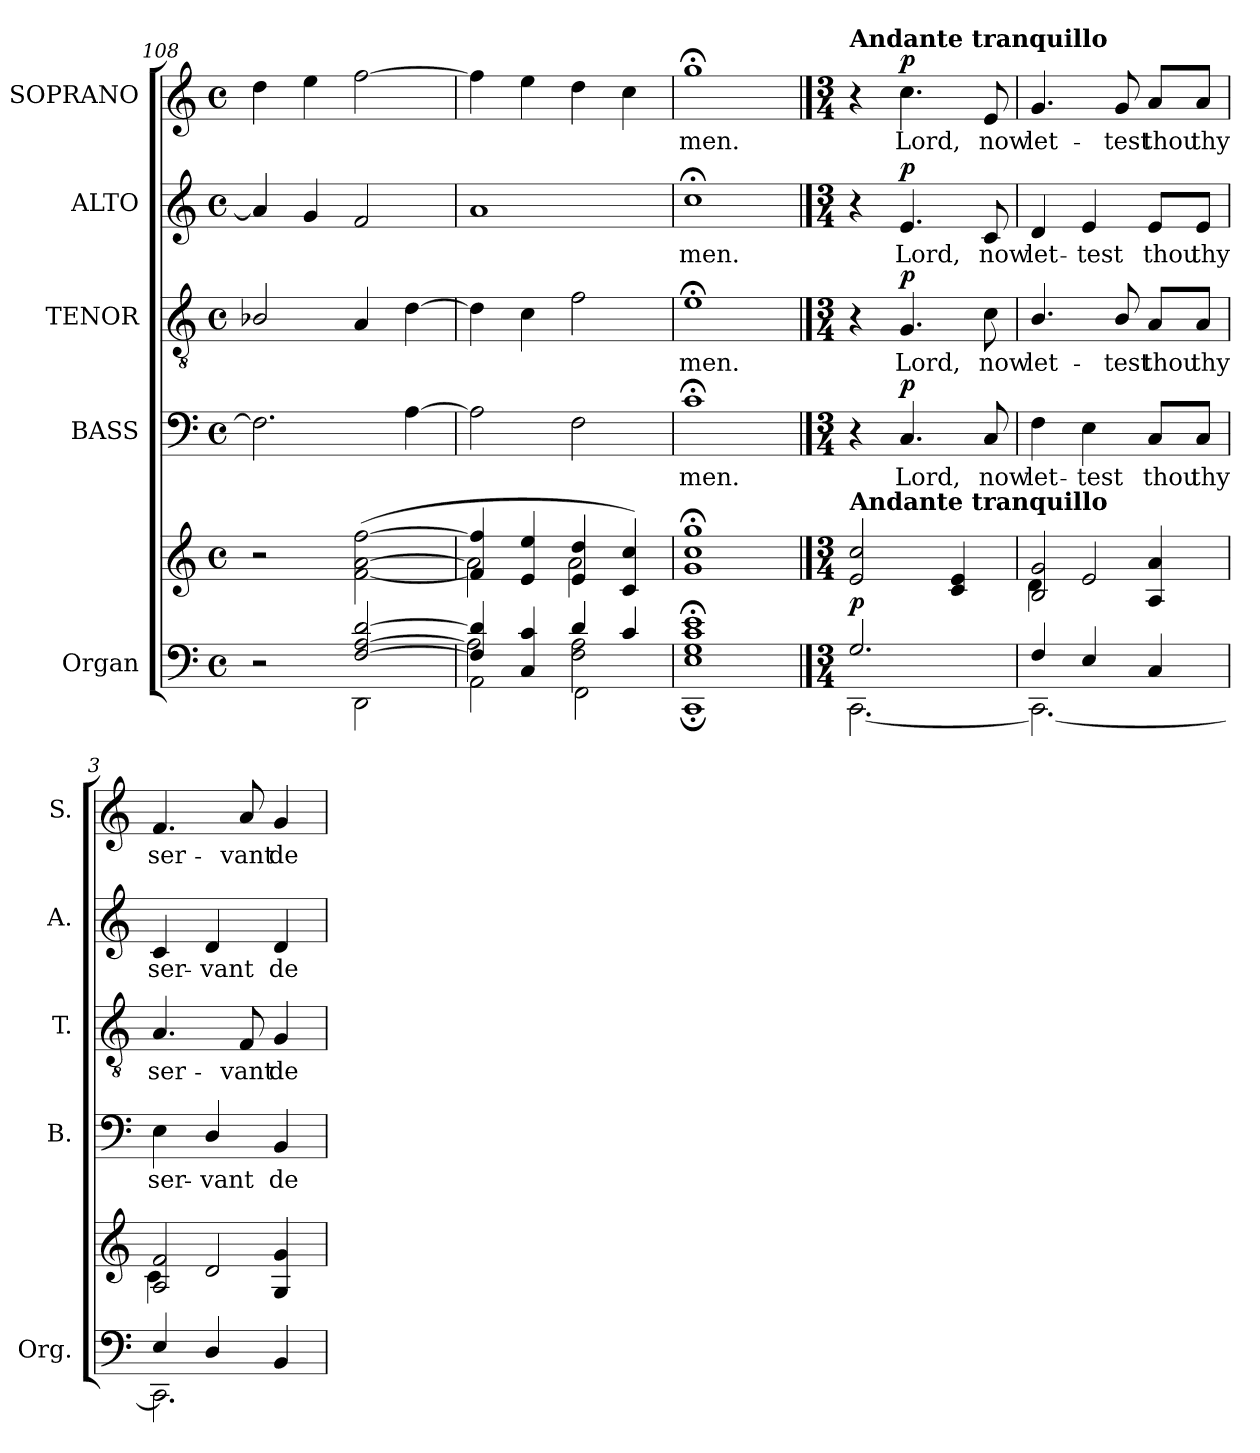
**kern	**kern	**dynam	**kern	**text	**dynam	**kern	**text	**dynam	**kern	**text	**dynam	**kern	**text	**dynam
*part5	*part5	*part5	*part4	*part4	*part4	*part3	*part3	*part3	*part2	*part2	*part2	*part1	*part1	*part1
*staff6	*staff5	*staff5/6	*staff4	*staff4	*staff4	*staff3	*staff3	*staff3	*staff2	*staff2	*staff2	*staff1	*staff1	*staff1
*I"Organ	*	*	*I"BASS	*	*	*I"TENOR	*	*	*I"ALTO	*	*	*I"SOPRANO	*	*
*I'Org.	*	*	*I'B.	*	*	*I'T.	*	*	*I'A.	*	*	*I'S.	*	*
*clefF4	*clefG2	*	*clefF4	*	*	*clefGv2	*	*	*clefG2	*	*	*clefG2	*	*
*	*	*	*	*	*	*ITrd7c12	*	*	*	*	*	*	*	*
*k[]	*k[]	*	*k[]	*	*	*k[]	*	*	*k[]	*	*	*k[]	*	*
*C:	*C:	*	*C:	*	*	*C:	*	*	*C:	*	*	*C:	*	*
*M4/4	*M4/4	*	*M4/4	*	*	*M4/4	*	*	*M4/4	*	*	*M4/4	*	*
*met(c)	*met(c)	*	*met(c)	*	*	*met(c)	*	*	*met(c)	*	*	*met(c)	*	*
=108	=108	=108	=108	=108	=108	=108	=108	=108	=108	=108	=108	=108	=108	=108
*^	*	*	*	*	*	*	*	*	*	*	*	*	*	*
2r	2ryy	2r	.	2.Fi\]	.	.	2BB-Xi/	.	.	4ai/]	.	.	4ddi\	.	.
.	.	.	.	.	.	.	.	.	.	4gi/	.	.	4eei\	.	.
[2Fi/ [2Ai [2di	2DDi\	([2fi\ [2ai [2ffi	.	.	.	.	4AAi/	.	.	2fi/	.	.	[2ffi\	.	.
.	.	.	.	[4Ai\	.	.	[4Di\	.	.	.	.	.	.	.	.
=109	=109	=109	=109	=109	=109	=109	=109	=109	=109	=109	=109	=109	=109	=109	=109
*	*^	*^	*	*	*	*	*	*	*	*	*	*	*	*	*
4Fi/] 4di]	2Ai\]	2AAi\	4fi/] 4ffi]	2ai\]	.	2Ai\]	.	.	4Di\]	.	.	1ai	.	.	4ffi\]	.	.
4Ci/ 4ci	.	.	4ei/ 4eei	.	.	.	.	.	4Ci\	.	.	.	.	.	4eei\	.	.
4di/	2Fi\ 2Ai	2FFi\	4ei/ 4ddi	2ai\	.	2Fi\	.	.	2Fi\	.	.	.	.	.	4ddi\	.	.
4ci/	.	.	4ci/ 4cci)	.	.	.	.	.	.	.	.	.	.	.	4cci\	.	.
*	*v	*v	*	*	*	*	*	*	*	*	*	*	*	*	*	*	*
*	*	*v	*v	*	*	*	*	*	*	*	*	*	*	*	*	*
=110	=110	=110	=110	=110	=110	=110	=110	=110	=110	=110	=110	=110	=110	=110	=110
!	!	!	!	!	!LO:LY:b:color=#000000	!	!	!	!	!	!	!	!	!	!
!	!	!	!	!	!	!	!	!LO:LY:b:color=#000000	!	!	!	!	!	!	!
!	!	!	!	!	!	!	!	!	!	!	!LO:LY:b:color=#000000	!	!	!	!
!	!	!	!	!	!	!	!	!	!	!	!	!	!	!LO:LY:b:color=#000000	!
1Ei; 1Gi; 1ci; 1ei;	1CC;i	1gi; 1cci; 1ggi;	.	1c;i	-men.	.	1E;i	-men.	.	1cc;i	-men.	.	1gg;i	-men.	.
!!LO:PB:g=z
==1	==1	==1	==1	==1	==1	==1	==1	==1	==1	==1	==1	==1	==1	==1	==1
*M3/4	*	*M3/4	*	*M3/4	*	*	*M3/4	*	*	*M3/4	*	*	*M3/4	*	*
*	*	*MM80	*	*	*	*	*	*	*	*	*	*	*MM80	*	*
!	!	!	!	!	!	!	!	!	!	!	!	!	!LO:TX:a:B:t=Andante tranquillo	!	!
!	!	!LO:TX:a:B:t=Andante tranquillo	!	!	!	!	!	!	!	!	!	!	!	!	!
2.Gi/	[2.CCi\	2ei/ 2cci	p	4r	.	.	4r	.	.	4r	.	.	4r	.	.
!	!	!	!	!	!LO:LY:b:color=#000000	!	!	!	!	!	!	!	!	!	!
!	!	!	!	!	!	!	!	!LO:LY:b:color=#000000	!	!	!	!	!	!	!
!	!	!	!	!	!	!	!	!	!	!	!LO:LY:b:color=#000000	!	!	!	!
!	!	!	!	!	!	!	!	!	!	!	!	!	!	!LO:LY:b:color=#000000	!
.	.	.	.	4.Ci/	Lord,	p	4.GGi/	Lord,	p	4.ei/	Lord,	p	4.cci\	Lord,	p
.	.	4ci/ 4ei	.	.	.	.	.	.	.	.	.	.	.	.	.
!	!	!	!	!	!LO:LY:b:color=#000000	!	!	!	!	!	!	!	!	!	!
!	!	!	!	!	!	!	!	!LO:LY:b:color=#000000	!	!	!	!	!	!	!
!	!	!	!	!	!	!	!	!	!	!	!LO:LY:b:color=#000000	!	!	!	!
!	!	!	!	!	!	!	!	!	!	!	!	!	!	!LO:LY:b:color=#000000	!
.	.	.	.	8Ci/	now	.	8Ci\	now	.	8ci/	now	.	8ei/	now	.
=2	=2	=2	=2	=2	=2	=2	=2	=2	=2	=2	=2	=2	=2	=2	=2
*	*	*^	*	*	*	*	*	*	*	*	*	*	*	*	*
!	!	!	!	!	!	!LO:LY:b:color=#000000	!	!	!	!	!	!	!	!	!	!
!	!	!	!	!	!	!	!	!	!LO:LY:b:color=#000000	!	!	!	!	!	!	!
!	!	!	!	!	!	!	!	!	!	!	!	!LO:LY:b:color=#000000	!	!	!	!
!	!	!	!	!	!	!	!	!	!	!	!	!	!	!	!LO:LY:b:color=#000000	!
*	*	*	*^	*	*	*	*	*	*	*	*	*	*	*	*	*
4Fi/	2.CCi\_	2Bi/ 2gi	4di\	4.ryy	.	4Fi\	let-	.	4.BBi/	let-	.	4di/	let-	.	4.gi/	let-	.
!	!	!	!	!	!	!	!LO:LY:b:color=#000000	!	!	!	!	!	!	!	!	!	!
!	!	!	!	!	!	!	!	!	!	!	!	!	!LO:LY:b:color=#000000	!	!	!	!
4Ei/	.	.	2ei/	.	.	4Ei\	-test	.	.	.	.	4ei/	-test	.	.	.	.
!	!	!	!	!	!	!	!	!	!	!LO:LY:b:color=#000000	!	!	!	!	!	!	!
*	*	*MM66	*	*	*	*	*	*	*	*	*	*	*	*	*MM66	*	*
!	!	!	!	!	!	!	!	!	!	!	!	!	!	!	!	!LO:LY:b:color=#000000	!
.	.	.	.	4.ryy	.	.	.	.	8BBi/	-test	.	.	.	.	8gi/	-test	.
!	!	!	!	!	!	!	!LO:LY:b:color=#000000	!	!	!	!	!	!	!	!	!	!
!	!	!	!	!	!	!	!	!	!	!LO:LY:b:color=#000000	!	!	!	!	!	!	!
!	!	!	!	!	!	!	!	!	!	!	!	!	!LO:LY:b:color=#000000	!	!	!	!
!	!	!	!	!	!	!	!	!	!	!	!	!	!	!	!	!LO:LY:b:color=#000000	!
4Ci/	.	4Ai/ 4ai	.	.	.	8Ci/L	thou	.	8AAi/L	thou	.	8ei/L	thou	.	8ai/L	thou	.
!	!	!	!	!	!	!	!LO:LY:b:color=#000000	!	!	!	!	!	!	!	!	!	!
!	!	!	!	!	!	!	!	!	!	!LO:LY:b:color=#000000	!	!	!	!	!	!	!
!	!	!	!	!	!	!	!	!	!	!	!	!	!LO:LY:b:color=#000000	!	!	!	!
!	!	!	!	!	!	!	!	!	!	!	!	!	!	!	!	!LO:LY:b:color=#000000	!
.	.	.	.	.	.	8Ci/J	thy	.	8AAi/J	thy	.	8ei/J	thy	.	8ai/J	thy	.
*	*	*	*v	*v	*	*	*	*	*	*	*	*	*	*	*	*	*
=3	=3	=3	=3	=3	=3	=3	=3	=3	=3	=3	=3	=3	=3	=3	=3	=3
*	*	*	*^	*	*	*	*	*	*	*	*	*	*	*	*	*
!	!	!	!	!	!	!	!LO:LY:b:color=#000000	!	!	!	!	!	!	!	!	!	!
*	*	*	*v	*v	*	*	*	*	*	*	*	*	*	*	*	*	*
*	*	*	*^	*	*	*	*	*	*	*	*	*	*	*	*	*
!	!	!	!	!	!	!	!	!	!	!LO:LY:b:color=#000000	!	!	!	!	!	!	!
*	*	*	*v	*v	*	*	*	*	*	*	*	*	*	*	*	*	*
*	*	*	*^	*	*	*	*	*	*	*	*	*	*	*	*	*
!	!	!	!	!	!	!	!	!	!	!	!	!	!LO:LY:b:color=#000000	!	!	!	!
*	*	*	*v	*v	*	*	*	*	*	*	*	*	*	*	*	*	*
*	*	*	*^	*	*	*	*	*	*	*	*	*	*	*	*	*
!	!	!	!	!	!	!	!	!	!	!	!	!	!	!	!	!LO:LY:b:color=#000000	!
*	*	*	*v	*v	*	*	*	*	*	*	*	*	*	*	*	*	*
4Ei/	2.CCi\]	2Ai/ 2fi	4ci\	.	4Ei\	ser-	.	4.AAi/	ser-	.	4ci/	ser-	.	4.fi/	ser-	.
!	!	!	!	!	!	!LO:LY:b:color=#000000	!	!	!	!	!	!	!	!	!	!
!	!	!	!	!	!	!	!	!	!	!	!	!LO:LY:b:color=#000000	!	!	!	!
4Di/	.	.	2di/	.	4Di/	-vant	.	.	.	.	4di/	-vant	.	.	.	.
!	!	!	!	!	!	!	!	!	!LO:LY:b:color=#000000	!	!	!	!	!	!	!
!	!	!	!	!	!	!	!	!	!	!	!	!	!	!	!LO:LY:b:color=#000000	!
.	.	.	.	.	.	.	.	8FFi/	-vant	.	.	.	.	8ai/	-vant	.
!	!	!	!	!	!	!LO:LY:b:color=#000000	!	!	!	!	!	!	!	!	!	!
!	!	!	!	!	!	!	!	!	!LO:LY:b:color=#000000	!	!	!	!	!	!	!
!	!	!	!	!	!	!	!	!	!	!	!	!LO:LY:b:color=#000000	!	!	!	!
!	!	!	!	!	!	!	!	!	!	!	!	!	!	!	!LO:LY:b:color=#000000	!
4BBi/	.	4Gi/ 4gi	.	.	4BBi/	de-	.	4GGi/	de-	.	4di/	de-	.	4gi/	de-	.
*v	*v	*	*	*	*	*	*	*	*	*	*	*	*	*	*	*
*	*v	*v	*	*	*	*	*	*	*	*	*	*	*	*	*
=	=	=	=	=	=	=	=	=	=	=	=	=	=	=
*-	*-	*-	*-	*-	*-	*-	*-	*-	*-	*-	*-	*-	*-	*-
